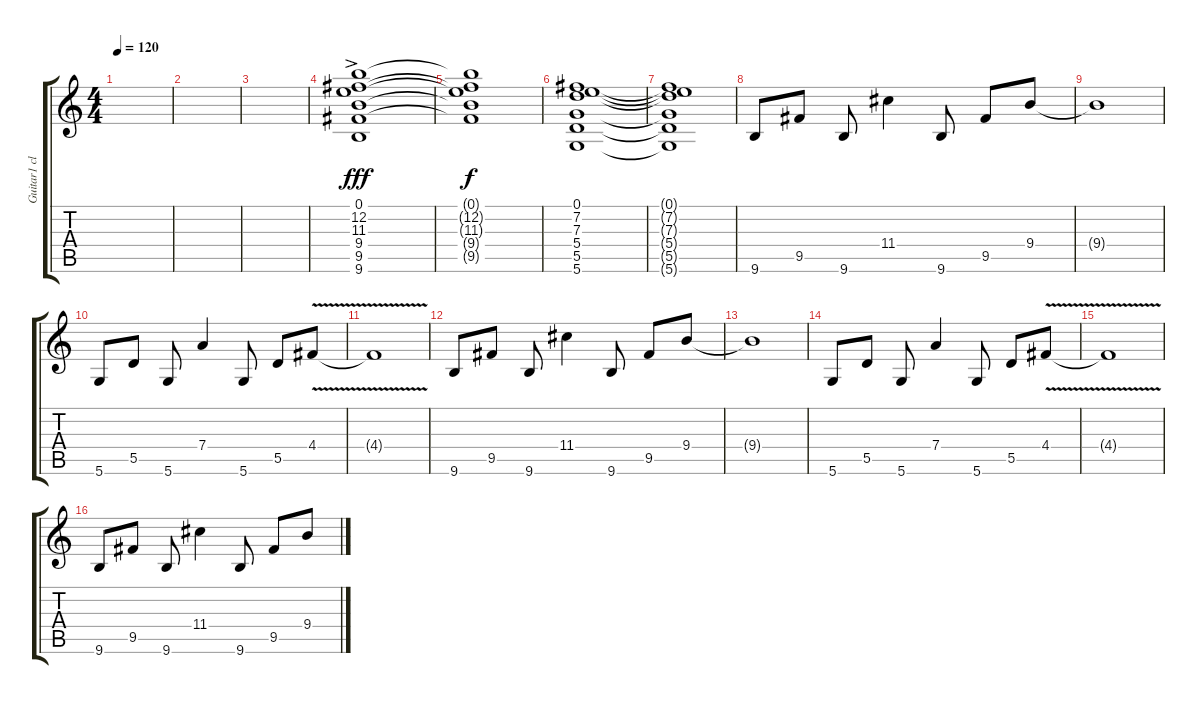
\track ("Guitar1 clean" "Guitar1 cl") {instrument electricguitarclean}
\staff {score tabs}
\tuning (E4 B3 G3 D3 A2 D2) {hide}
\ts (4 4)
\tempo 120
\clef g2
\ks c
|
|
|
(0.1 12.2 11.3 9.4 9.5 9.6{ac}).1{dy fff} |
(0.1{t} 12.2{t} 11.3{t} 9.4{t} 9.5{t}).1{dy f} |
(0.1 7.2 7.3 5.4 5.5 5.6).1 |
(0.1{t} 7.2{t} 7.3{t} 5.4{t} 5.5{t} 5.6{t}).1 |
9.6.8 9.5.8 9.6.8 11.4.4 9.6.8 9.5.8 9.4.8 |
9.4{t}.1 |
5.6.8 5.5.8 5.6.8 7.4.4 5.6.8 5.5.8 4.4{v}.8 |
4.4{t}.1 |
9.6.8 9.5.8 9.6.8 11.4.4 9.6.8 9.5.8 9.4.8 |
9.4{t}.1 |
5.6.8 5.5.8 5.6.8 7.4.4 5.6.8 5.5.8 4.4{v}.8 |
4.4{t}.1 |
9.6.8 9.5.8 9.6.8 11.4.4 9.6.8 9.5.8 9.4.8
